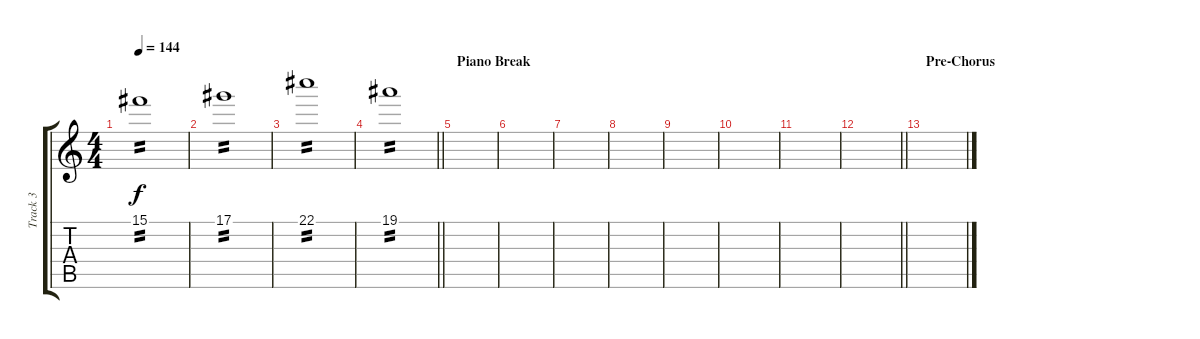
\track ("Track 3" "Track 3") {instrument distortionguitar}
\staff {score tabs}
\tuning (Eb4 Bb3 Gb3 Db3 Ab2 Eb2) {hide}
\ts (4 4)
\tempo 144
\clef g2
\ks c
15.1.1{tp 2 dy f} |
17.1.1{tp 2} |
22.1.1{tp 2} |
\barLineRight lightlight
19.1.1{tp 2} |
\section ("" "Piano Break")
|
|
|
|
|
|
|
\barLineRight lightlight
|
\section ("" "Pre-Chorus")
